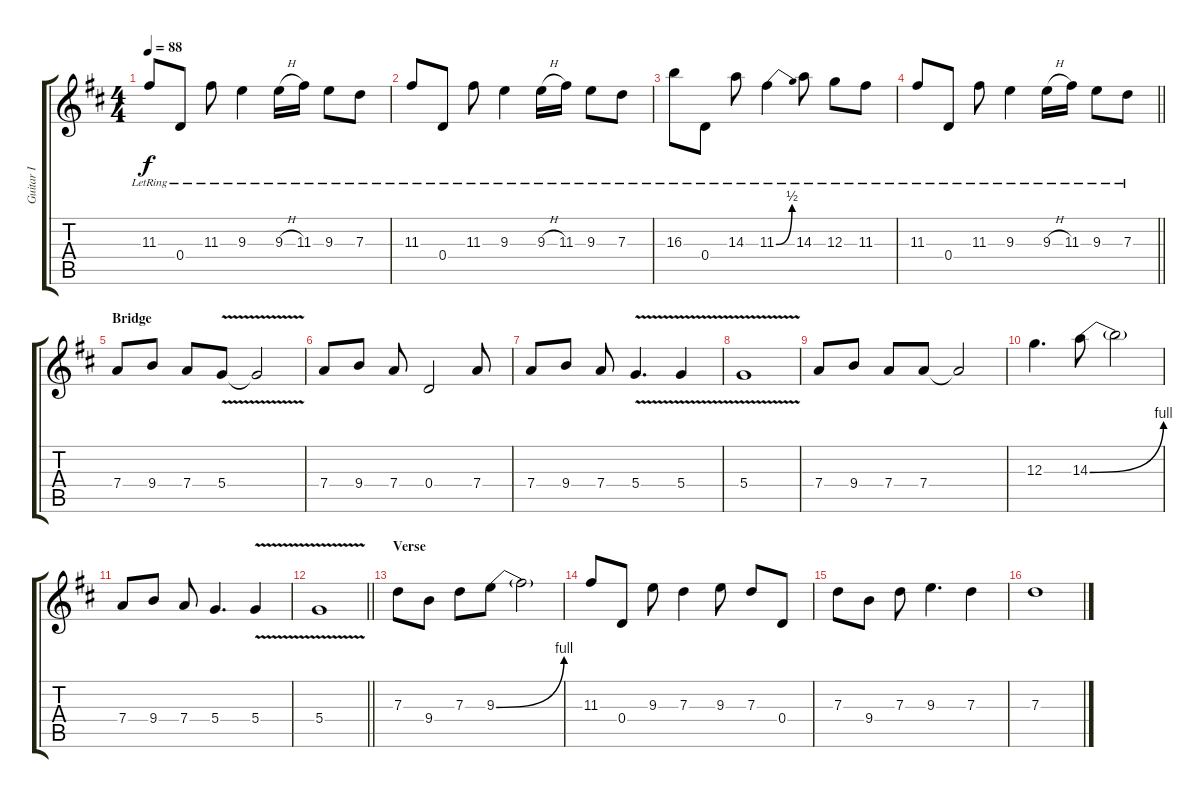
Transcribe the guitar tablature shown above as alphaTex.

\track ("Guitar I" "Guitar I") {instrument electricguitarclean}
\staff {score tabs}
\tuning (E4 B3 G3 D3 A2 E2) {hide}
\ts (4 4)
\tempo 88
\clef g2
\ks bminor
11.3{lr}.8{dy f} 0.4{lr}.8 11.3{lr}.8 9.3{lr}.4 9.3{h lr}.16 11.3{lr}.16 9.3{lr}.8 7.3{lr}.8 |
11.3{lr}.8 0.4{lr}.8 11.3{lr}.8 9.3{lr}.4 9.3{h lr}.16 11.3{lr}.16 9.3{lr}.8 7.3{lr}.8 |
16.3{lr}.8 0.4{lr}.8 14.3{lr}.8 11.3{be (bend 0 0 60 2) lr}.4 14.3{lr}.8 12.3{lr}.8 11.3{lr}.8 |
\barLineRight lightlight
11.3{lr}.8 0.4{lr}.8 11.3{lr}.8 9.3{lr}.4 9.3{h lr}.16 11.3{lr}.16 9.3{lr}.8 7.3{lr}.8 |
\section ("" "Bridge")
7.4.8 9.4.8 7.4.8 5.4{v}.8 5.4{t}.2 |
7.4.8 9.4.8 7.4.8 0.4.2 7.4.8 |
7.4.8 9.4.8 7.4.8 5.4{v}.4{d} 5.4{v}.4 |
5.4{v}.1 |
7.4.8 9.4.8 7.4.8 7.4.8 7.4{t}.2 |
12.3.4{d} 14.3{be (bend 0 0 60 4)}.8 14.3{t}.2 |
7.4.8 9.4.8 7.4.8 5.4.4{d} 5.4{v}.4 |
\barLineRight lightlight
5.4{v}.1 |
\section ("" "Verse")
7.3.8 9.4.8 7.3.8 9.3{be (bend 0 0 60 4)}.8 9.3{t}.2 |
11.3.8 0.4.8 9.3.8 7.3.4 9.3.8 7.3.8 0.4.8 |
7.3.8 9.4.8 7.3.8 9.3.4{d} 7.3.4 |
7.3.1
